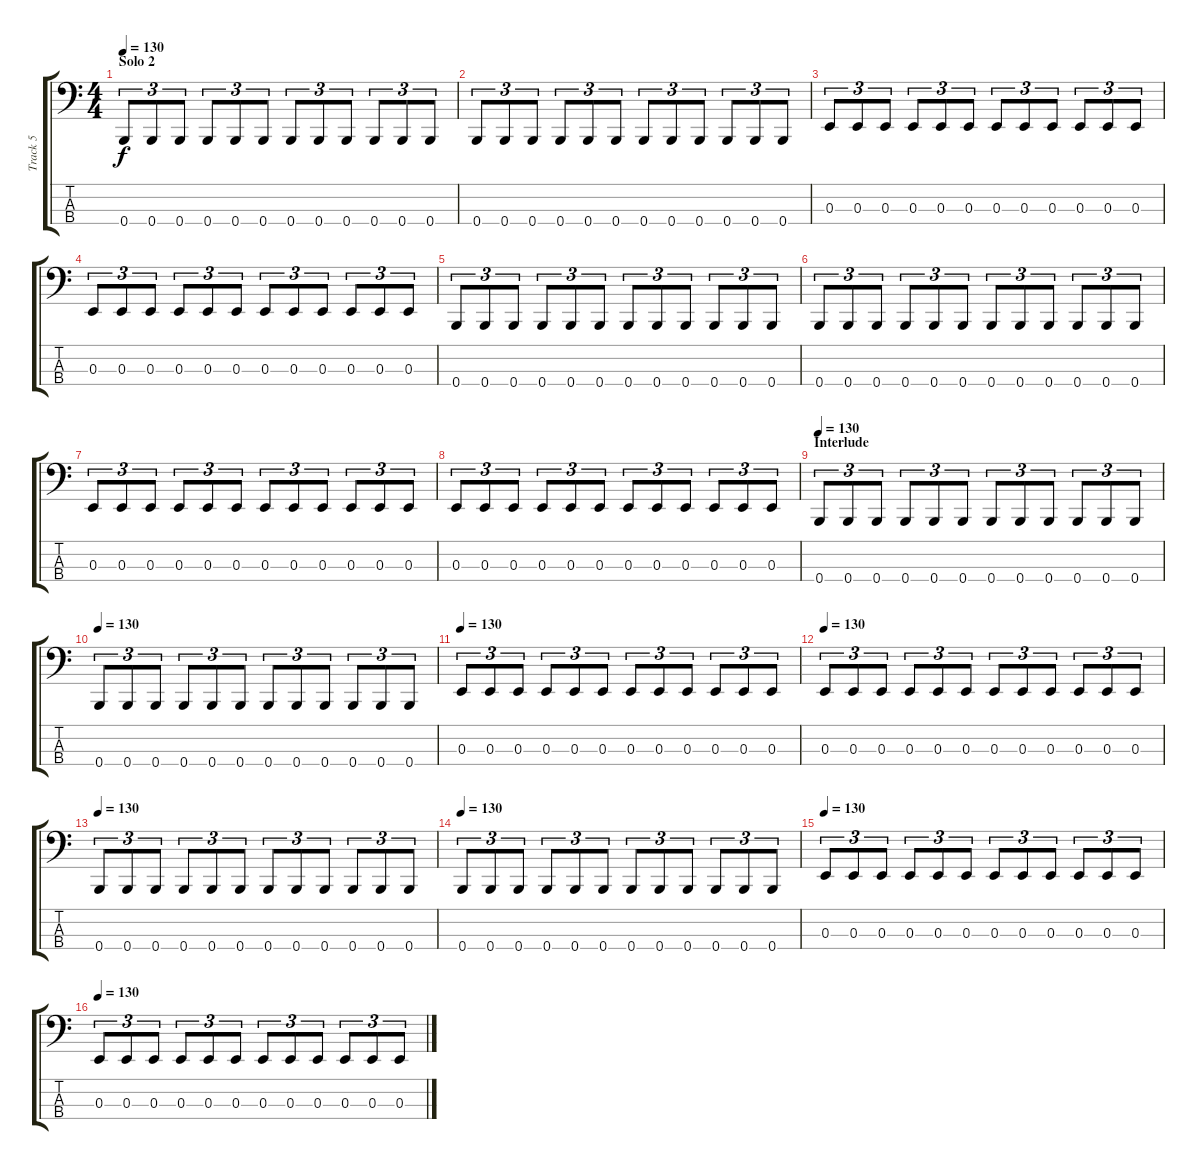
\track ("Track 5" "Track 5") {instrument electricbassfinger}
\staff {score tabs}
\tuning (D2 A1 E1 B0) {hide}
\ts (4 4)
\section ("" "Solo 2")
\tempo 130
\clef f4
\ks c
0.4.8{tu (3 2) dy f} 0.4.8{tu (3 2)} 0.4.8{tu (3 2)} 0.4.8{tu (3 2)} 0.4.8{tu (3 2)} 0.4.8{tu (3 2)} 0.4.8{tu (3 2)} 0.4.8{tu (3 2)} 0.4.8{tu (3 2)} 0.4.8{tu (3 2)} 0.4.8{tu (3 2)} 0.4.8{tu (3 2)} |
0.4.8{tu (3 2)} 0.4.8{tu (3 2)} 0.4.8{tu (3 2)} 0.4.8{tu (3 2)} 0.4.8{tu (3 2)} 0.4.8{tu (3 2)} 0.4.8{tu (3 2)} 0.4.8{tu (3 2)} 0.4.8{tu (3 2)} 0.4.8{tu (3 2)} 0.4.8{tu (3 2)} 0.4.8{tu (3 2)} |
0.3.8{tu (3 2)} 0.3.8{tu (3 2)} 0.3.8{tu (3 2)} 0.3.8{tu (3 2)} 0.3.8{tu (3 2)} 0.3.8{tu (3 2)} 0.3.8{tu (3 2)} 0.3.8{tu (3 2)} 0.3.8{tu (3 2)} 0.3.8{tu (3 2)} 0.3.8{tu (3 2)} 0.3.8{tu (3 2)} |
0.3.8{tu (3 2)} 0.3.8{tu (3 2)} 0.3.8{tu (3 2)} 0.3.8{tu (3 2)} 0.3.8{tu (3 2)} 0.3.8{tu (3 2)} 0.3.8{tu (3 2)} 0.3.8{tu (3 2)} 0.3.8{tu (3 2)} 0.3.8{tu (3 2)} 0.3.8{tu (3 2)} 0.3.8{tu (3 2)} |
0.4.8{tu (3 2)} 0.4.8{tu (3 2)} 0.4.8{tu (3 2)} 0.4.8{tu (3 2)} 0.4.8{tu (3 2)} 0.4.8{tu (3 2)} 0.4.8{tu (3 2)} 0.4.8{tu (3 2)} 0.4.8{tu (3 2)} 0.4.8{tu (3 2)} 0.4.8{tu (3 2)} 0.4.8{tu (3 2)} |
0.4.8{tu (3 2)} 0.4.8{tu (3 2)} 0.4.8{tu (3 2)} 0.4.8{tu (3 2)} 0.4.8{tu (3 2)} 0.4.8{tu (3 2)} 0.4.8{tu (3 2)} 0.4.8{tu (3 2)} 0.4.8{tu (3 2)} 0.4.8{tu (3 2)} 0.4.8{tu (3 2)} 0.4.8{tu (3 2)} |
0.3.8{tu (3 2)} 0.3.8{tu (3 2)} 0.3.8{tu (3 2)} 0.3.8{tu (3 2)} 0.3.8{tu (3 2)} 0.3.8{tu (3 2)} 0.3.8{tu (3 2)} 0.3.8{tu (3 2)} 0.3.8{tu (3 2)} 0.3.8{tu (3 2)} 0.3.8{tu (3 2)} 0.3.8{tu (3 2)} |
0.3.8{tu (3 2)} 0.3.8{tu (3 2)} 0.3.8{tu (3 2)} 0.3.8{tu (3 2)} 0.3.8{tu (3 2)} 0.3.8{tu (3 2)} 0.3.8{tu (3 2)} 0.3.8{tu (3 2)} 0.3.8{tu (3 2)} 0.3.8{tu (3 2)} 0.3.8{tu (3 2)} 0.3.8{tu (3 2)} |
\section ("" "Interlude")
\tempo 130
0.4.8{tu (3 2)} 0.4.8{tu (3 2)} 0.4.8{tu (3 2)} 0.4.8{tu (3 2)} 0.4.8{tu (3 2)} 0.4.8{tu (3 2)} 0.4.8{tu (3 2)} 0.4.8{tu (3 2)} 0.4.8{tu (3 2)} 0.4.8{tu (3 2)} 0.4.8{tu (3 2)} 0.4.8{tu (3 2)} |
\tempo 130
0.4.8{tu (3 2)} 0.4.8{tu (3 2)} 0.4.8{tu (3 2)} 0.4.8{tu (3 2)} 0.4.8{tu (3 2)} 0.4.8{tu (3 2)} 0.4.8{tu (3 2)} 0.4.8{tu (3 2)} 0.4.8{tu (3 2)} 0.4.8{tu (3 2)} 0.4.8{tu (3 2)} 0.4.8{tu (3 2)} |
\tempo 130
0.3.8{tu (3 2)} 0.3.8{tu (3 2)} 0.3.8{tu (3 2)} 0.3.8{tu (3 2)} 0.3.8{tu (3 2)} 0.3.8{tu (3 2)} 0.3.8{tu (3 2)} 0.3.8{tu (3 2)} 0.3.8{tu (3 2)} 0.3.8{tu (3 2)} 0.3.8{tu (3 2)} 0.3.8{tu (3 2)} |
\tempo 130
0.3.8{tu (3 2)} 0.3.8{tu (3 2)} 0.3.8{tu (3 2)} 0.3.8{tu (3 2)} 0.3.8{tu (3 2)} 0.3.8{tu (3 2)} 0.3.8{tu (3 2)} 0.3.8{tu (3 2)} 0.3.8{tu (3 2)} 0.3.8{tu (3 2)} 0.3.8{tu (3 2)} 0.3.8{tu (3 2)} |
\tempo 130
0.4.8{tu (3 2)} 0.4.8{tu (3 2)} 0.4.8{tu (3 2)} 0.4.8{tu (3 2)} 0.4.8{tu (3 2)} 0.4.8{tu (3 2)} 0.4.8{tu (3 2)} 0.4.8{tu (3 2)} 0.4.8{tu (3 2)} 0.4.8{tu (3 2)} 0.4.8{tu (3 2)} 0.4.8{tu (3 2)} |
\tempo 130
0.4.8{tu (3 2)} 0.4.8{tu (3 2)} 0.4.8{tu (3 2)} 0.4.8{tu (3 2)} 0.4.8{tu (3 2)} 0.4.8{tu (3 2)} 0.4.8{tu (3 2)} 0.4.8{tu (3 2)} 0.4.8{tu (3 2)} 0.4.8{tu (3 2)} 0.4.8{tu (3 2)} 0.4.8{tu (3 2)} |
\tempo 130
0.3.8{tu (3 2)} 0.3.8{tu (3 2)} 0.3.8{tu (3 2)} 0.3.8{tu (3 2)} 0.3.8{tu (3 2)} 0.3.8{tu (3 2)} 0.3.8{tu (3 2)} 0.3.8{tu (3 2)} 0.3.8{tu (3 2)} 0.3.8{tu (3 2)} 0.3.8{tu (3 2)} 0.3.8{tu (3 2)} |
\tempo 130
0.3.8{tu (3 2)} 0.3.8{tu (3 2)} 0.3.8{tu (3 2)} 0.3.8{tu (3 2)} 0.3.8{tu (3 2)} 0.3.8{tu (3 2)} 0.3.8{tu (3 2)} 0.3.8{tu (3 2)} 0.3.8{tu (3 2)} 0.3.8{tu (3 2)} 0.3.8{tu (3 2)} 0.3.8{tu (3 2)}
